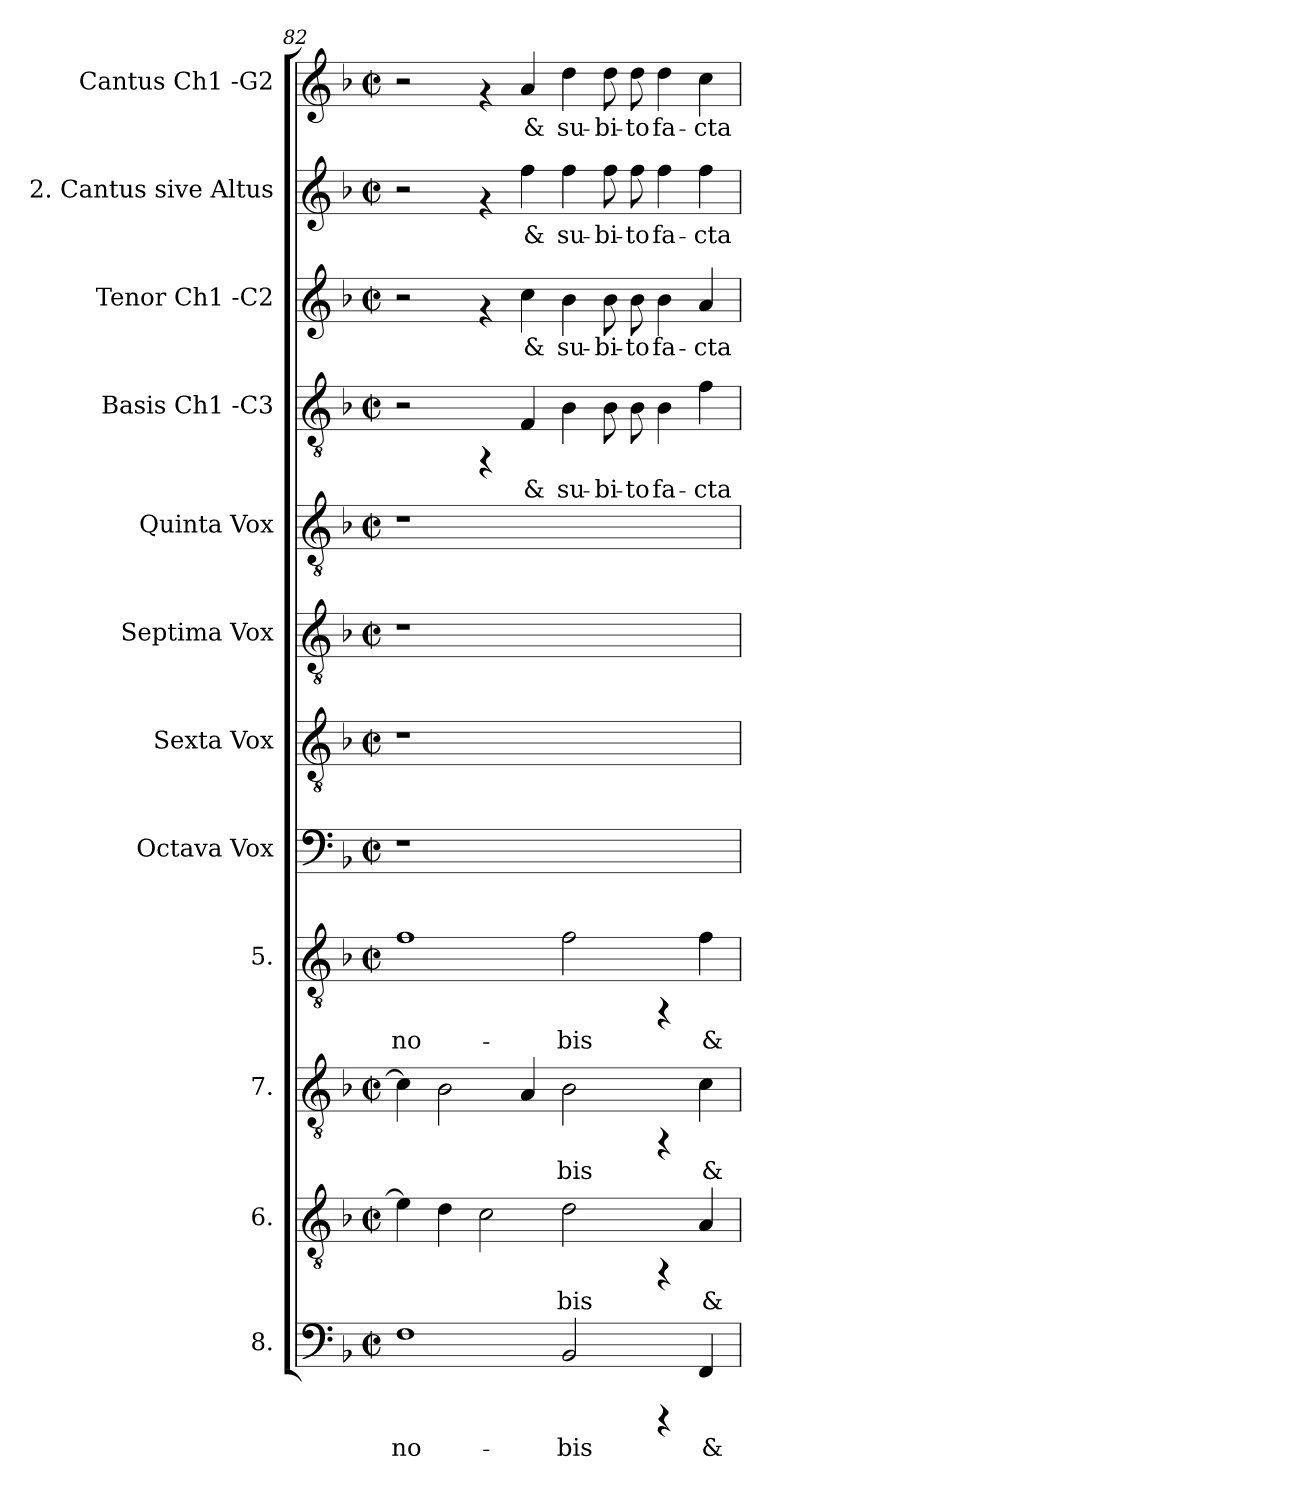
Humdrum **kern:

**kern	**text	**kern	**text	**kern	**text	**kern	**text	**kern	**kern	**kern	**kern	**kern	**text	**kern	**text	**kern	**text	**kern	**text
*part12	*part12	*part11	*part11	*part10	*part10	*part9	*part9	*part8	*part7	*part6	*part5	*part4	*part4	*part3	*part3	*part2	*part2	*part1	*part1
*staff12	*staff12	*staff11	*staff11	*staff10	*staff10	*staff9	*staff9	*staff8	*staff7	*staff6	*staff5	*staff4	*staff4	*staff3	*staff3	*staff2	*staff2	*staff1	*staff1
*I"8.	*	*I"6.	*	*I"7.	*	*I"5.	*	*I"Octava  Vox	*I"Sexta  Vox	*I"Septima  Vox	*I"Quinta  Vox	*I"Basis  Ch1 -C3	*	*I"Tenor  Ch1 -C2	*	*I"2. Cantus sive  Altus	*	*I"Cantus  Ch1 -G2	*
*	*	*	*	*	*	*	*	*	*	*	*	*I'B	*	*I'T	*	*I'A	*	*I'C	*
*clefF4	*	*clefGv2	*	*clefGv2	*	*clefGv2	*	*clefF4	*clefGv2	*clefGv2	*clefGv2	*clefGv2	*	*clefG2	*	*clefG2	*	*clefG2	*
*k[b-]	*	*k[b-]	*	*k[b-]	*	*k[b-]	*	*k[b-]	*k[b-]	*k[b-]	*k[b-]	*k[b-]	*	*k[b-]	*	*k[b-]	*	*k[b-]	*
*F:	*	*F:	*	*F:	*	*F:	*	*F:	*F:	*F:	*F:	*F:	*	*F:	*	*F:	*	*F:	*
*M2/2	*	*M2/2	*	*M2/2	*	*M2/2	*	*M2/2	*M2/2	*M2/2	*M2/2	*M2/2	*	*M2/2	*	*M2/2	*	*M2/2	*
*met(c|)	*	*met(c|)	*	*met(c|)	*	*met(c|)	*	*met(c|)	*met(c|)	*met(c|)	*met(c|)	*met(c|)	*	*met(c|)	*	*met(c|)	*	*met(c|)	*
=82	=82	=82	=82	=82	=82	=82	=82	=82	=82	=82	=82	=82	=82	=82	=82	=82	=82	=82	=82
!	!LO:LY:b:cj	!	!LO:LY:b:cj	!	!LO:LY:b:cj	!	!LO:LY:b:cj	!	!	!	!	!	!	!	!	!	!	!	!
1F	no-	4e-\]	--	4c\]	--	1f	no-	1r	1r	1r	1r	2r	.	2r	.	2r	.	2r	.
!	!	!	!LO:LY:b:cj	!	!LO:LY:b:cj	!	!	!	!	!	!	!	!	!	!	!	!	!	!
.	.	4d\	--	2B-\	--	.	.	.	.	.	.	.	.	.	.	.	.	.	.
!	!	!	!LO:LY:b:cj	!	!	!	!	!	!	!	!	!	!	!	!	!	!	!	!
.	.	2c\	--	.	.	.	.	.	.	.	.	4rFF	.	4rf	.	4rf	.	4rf	.
!	!	!	!	!	!LO:LY:b:cj	!	!	!	!	!	!	!	!LO:LY:b:cj	!	!LO:LY:b:cj	!	!LO:LY:b:cj	!	!LO:LY:b:cj
.	.	.	.	4A/	--	.	.	.	.	.	.	4F/	&	4cc\	&	4ff\	&	4a/	&
!	!LO:LY:b:cj	!	!LO:LY:b:cj	!	!LO:LY:b:cj	!	!LO:LY:b:cj	!	!	!	!	!	!LO:LY:b:cj	!	!LO:LY:b:cj	!	!LO:LY:b:cj	!	!LO:LY:b:cj
2BB-/	-bis	2d\	-bis	2B-\	-bis	2f\	-bis	1ryy	1ryy	1ryy	1ryy	4B-\	su-	4b-\	su-	4ff\	su-	4dd\	su-
!	!	!	!	!	!	!	!	!	!	!	!	!	!LO:LY:b:cj	!	!LO:LY:b:cj	!	!LO:LY:b:cj	!	!LO:LY:b:cj
.	.	.	.	.	.	.	.	.	.	.	.	8B-\	-bi-	8b-\	-bi-	8ff\	-bi-	8dd\	-bi-
!	!	!	!	!	!	!	!	!	!	!	!	!	!LO:LY:b:cj	!	!LO:LY:b:cj	!	!LO:LY:b:cj	!	!LO:LY:b:cj
.	.	.	.	.	.	.	.	.	.	.	.	8B-\	-to	8b-\	-to	8ff\	-to	8dd\	-to
!	!	!	!	!	!	!	!	!	!	!	!	!	!LO:LY:b:cj	!	!LO:LY:b:cj	!	!LO:LY:b:cj	!	!LO:LY:b:cj
4rCCC	.	4rFF	.	4rFF	.	4rFF	.	.	.	.	.	4B-\	fa-	4b-\	fa-	4ff\	fa-	4dd\	fa-
!	!LO:LY:b:cj	!	!LO:LY:b:cj	!	!LO:LY:b:cj	!	!LO:LY:b:cj	!	!	!	!	!	!LO:LY:b:cj	!	!LO:LY:b:cj	!	!LO:LY:b:cj	!	!LO:LY:b:cj
4FF/	&	4A/	&	4c\	&	4f\	&	.	.	.	.	4f\	-cta	4a/	-cta	4ff\	-cta	4cc\	-cta
=	=	=	=	=	=	=	=	=	=	=	=	=	=	=	=	=	=	=	=
*-	*-	*-	*-	*-	*-	*-	*-	*-	*-	*-	*-	*-	*-	*-	*-	*-	*-	*-	*-
